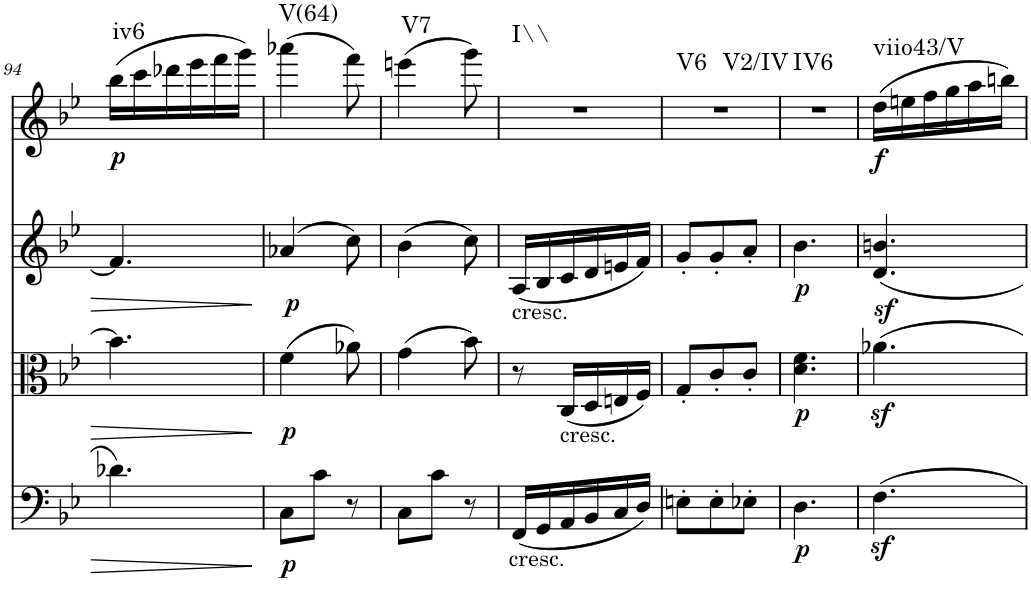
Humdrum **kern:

**kern	**dynam	**kern	**dynam	**kern	**dynam	**kern	**dynam	**harte
*part4	*part4	*part3	*part3	*part2	*part2	*part1	*part1	*part1
*staff4	*staff4	*staff3	*staff3	*staff2	*staff2	*staff1	*staff1	*
*I"Violoncello	*	*I"Viola	*	*I"Violin II	*	*I"Violin I	*	*
*I'Vc	*	*I'Vla	*	*I'Vln	*	*I'Vln	*	*
!!LO:PB:g=z
*clefF4	*	*clefC3	*	*clefG2	*	*clefG2	*	*
*k[b-e-]	*	*k[b-e-]	*	*k[b-e-]	*	*k[b-e-]	*	*
*M3/8	*	*M3/8	*	*M3/8	*	*M3/8	*	*
=94	=94	=94	=94	=94	=94	=94	=94	=94
!	!	!	!	!	!	!	!LO:DY:b	!LO:H:kt=iv6
4.d-X\	.	4.b-\]	.	4.f/]	.	(16bb-\LL	p	N
.	.	.	.	.	.	16ccc\	.	.
.	.	.	.	.	.	16ddd-X\	.	.
.	.	.	.	.	.	16eee-\	.	.
.	.	.	.	.	.	16fff\	.	.
.	.	.	.	.	.	16ggg\JJ)	.	.
=95	=95	=95	=95	=95	=95	=95	=95	=95
!	!LO:DY:b	!	!LO:DY:b	!	!LO:DY:b	!	!	!LO:H:kt=V(64)
8C\L	p	(4f\	p	(4a-X/	p	(4aaa-X\	.	N
8c\J	.	.	.	.	.	.	.	.
8r	.	8a-X\)	.	8cc\)	.	8fff\)	.	.
=96	=96	=96	=96	=96	=96	=96	=96	=96
!	!	!	!	!	!	!	!	!LO:H:kt=V7
8C\L	.	(4g\	.	(4b-\	.	(4eeen\	.	N
8c\J	.	.	.	.	.	.	.	.
8r	.	8b-\)	.	8cc\)	.	8ggg\)	.	.
=97	=97	=97	=97	=97	=97	=97	=97	=97
!	!	!	!	!LO:TX:b:t=cresc.	!	!	!	!
!LO:TX:b:t=cresc.	!	!	!	!	!	!	!	!LO:H:kt=I\\
(16FF/LL	.	8r	.	(16A/LL	.	4.r	.	N
16GG/	.	.	.	16B-/	.	.	.	.
!	!	!LO:TX:b:t=cresc.	!	!	!	!	!	!
16AA/	.	(16C/LL	.	16c/	.	.	.	.
16BB-/	.	16D/	.	16d/	.	.	.	.
16C/	.	16En/	.	16en/	.	.	.	.
16D/JJ)	.	16F/JJ)	.	16f/JJ)	.	.	.	.
=98	=98	=98	=98	=98	=98	=98	=98	=98
!	!	!	!	!	!	!	!	!LO:H:n=1:kt=V6
!	!	!	!	!	!	!	!	!LO:H:n=2:kt=V2/IV
8En'\L	.	8G'/L	.	8g'/L	.	4.r	.	N N
8E'\	.	8c'/	.	8g'/	.	.	.	.
8E-X'\J	.	8c'/J	.	8a'/J	.	.	.	.
=99	=99	=99	=99	=99	=99	=99	=99	=99
!	!LO:DY:b	!	!LO:DY:b	!	!LO:DY:b	!	!	!LO:H:kt=IV6
4.D\	p	4.d\ 4.f\	p	4.b-\	p	4.r	.	N
=100	=100	=100	=100	=100	=100	=100	=100	=100
!	!	!	!	!	!	!	!LO:DY:b	!LO:H:kt=viio43/V
4.Fz<\	.	4.a-Xz<\	.	4.d/z< 4.bn/z<	.	(16dd\LL	f	N
.	.	.	.	.	.	16een\	.	.
.	.	.	.	.	.	16ff\	.	.
.	.	.	.	.	.	16gg\	.	.
.	.	.	.	.	.	16aa\	.	.
.	.	.	.	.	.	16bbn\JJ)	.	.
=	=	=	=	=	=	=	=	=
*-	*-	*-	*-	*-	*-	*-	*-	*-
